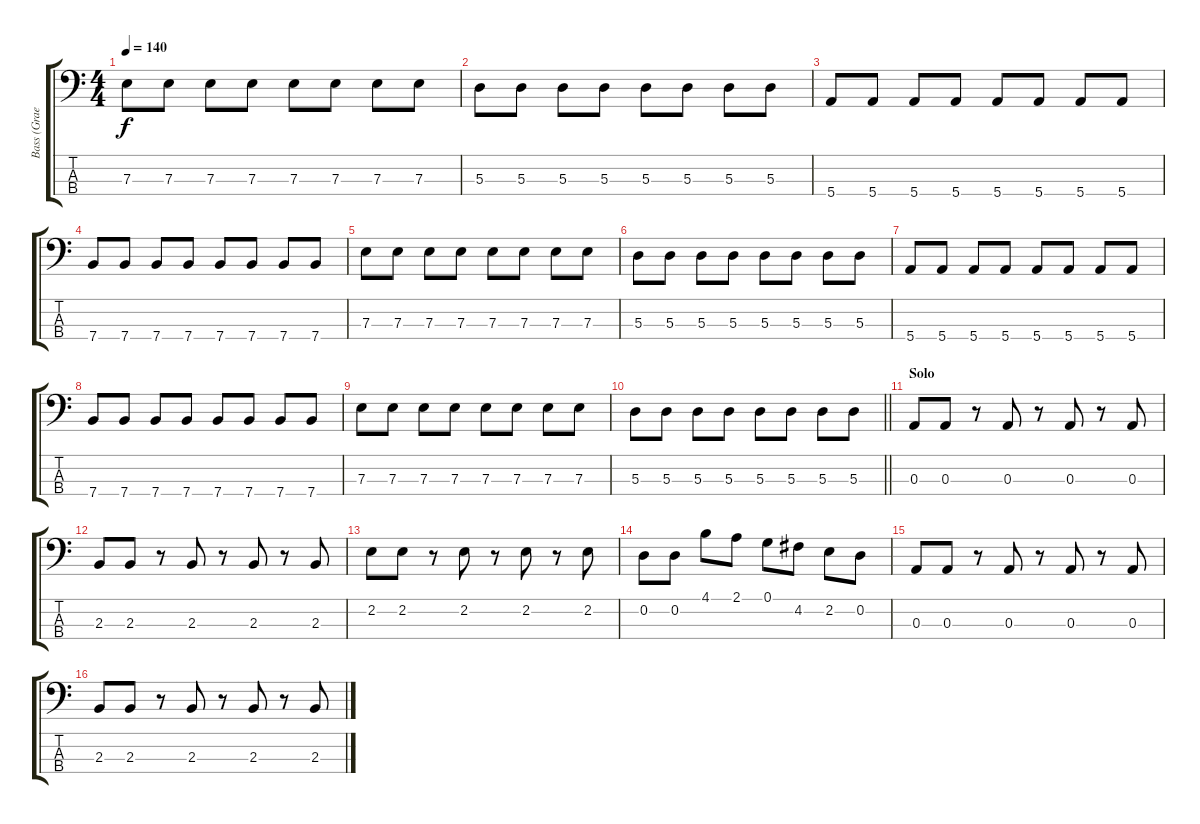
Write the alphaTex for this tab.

\track ("Bass (Graeme)" "Bass (Grae") {instrument electricbasspick}
\staff {score tabs}
\tuning (G2 D2 A1 E1) {hide}
\ts (4 4)
\tempo 140
\clef f4
\ks c
7.3.8{dy f} 7.3.8 7.3.8 7.3.8 7.3.8 7.3.8 7.3.8 7.3.8 |
5.3.8 5.3.8 5.3.8 5.3.8 5.3.8 5.3.8 5.3.8 5.3.8 |
5.4.8 5.4.8 5.4.8 5.4.8 5.4.8 5.4.8 5.4.8 5.4.8 |
7.4.8 7.4.8 7.4.8 7.4.8 7.4.8 7.4.8 7.4.8 7.4.8 |
7.3.8 7.3.8 7.3.8 7.3.8 7.3.8 7.3.8 7.3.8 7.3.8 |
5.3.8 5.3.8 5.3.8 5.3.8 5.3.8 5.3.8 5.3.8 5.3.8 |
5.4.8 5.4.8 5.4.8 5.4.8 5.4.8 5.4.8 5.4.8 5.4.8 |
7.4.8 7.4.8 7.4.8 7.4.8 7.4.8 7.4.8 7.4.8 7.4.8 |
7.3.8 7.3.8 7.3.8 7.3.8 7.3.8 7.3.8 7.3.8 7.3.8 |
\barLineRight lightlight
5.3.8 5.3.8 5.3.8 5.3.8 5.3.8 5.3.8 5.3.8 5.3.8 |
\section ("" "Solo")
0.3.8 0.3.8 r.8 0.3.8 r.8 0.3.8 r.8 0.3.8 |
2.3.8 2.3.8 r.8 2.3.8 r.8 2.3.8 r.8 2.3.8 |
2.2.8 2.2.8 r.8 2.2.8 r.8 2.2.8 r.8 2.2.8 |
0.2.8 0.2.8 4.1.8 2.1.8 0.1.8 4.2.8 2.2.8 0.2.8 |
0.3.8 0.3.8 r.8 0.3.8 r.8 0.3.8 r.8 0.3.8 |
2.3.8 2.3.8 r.8 2.3.8 r.8 2.3.8 r.8 2.3.8
